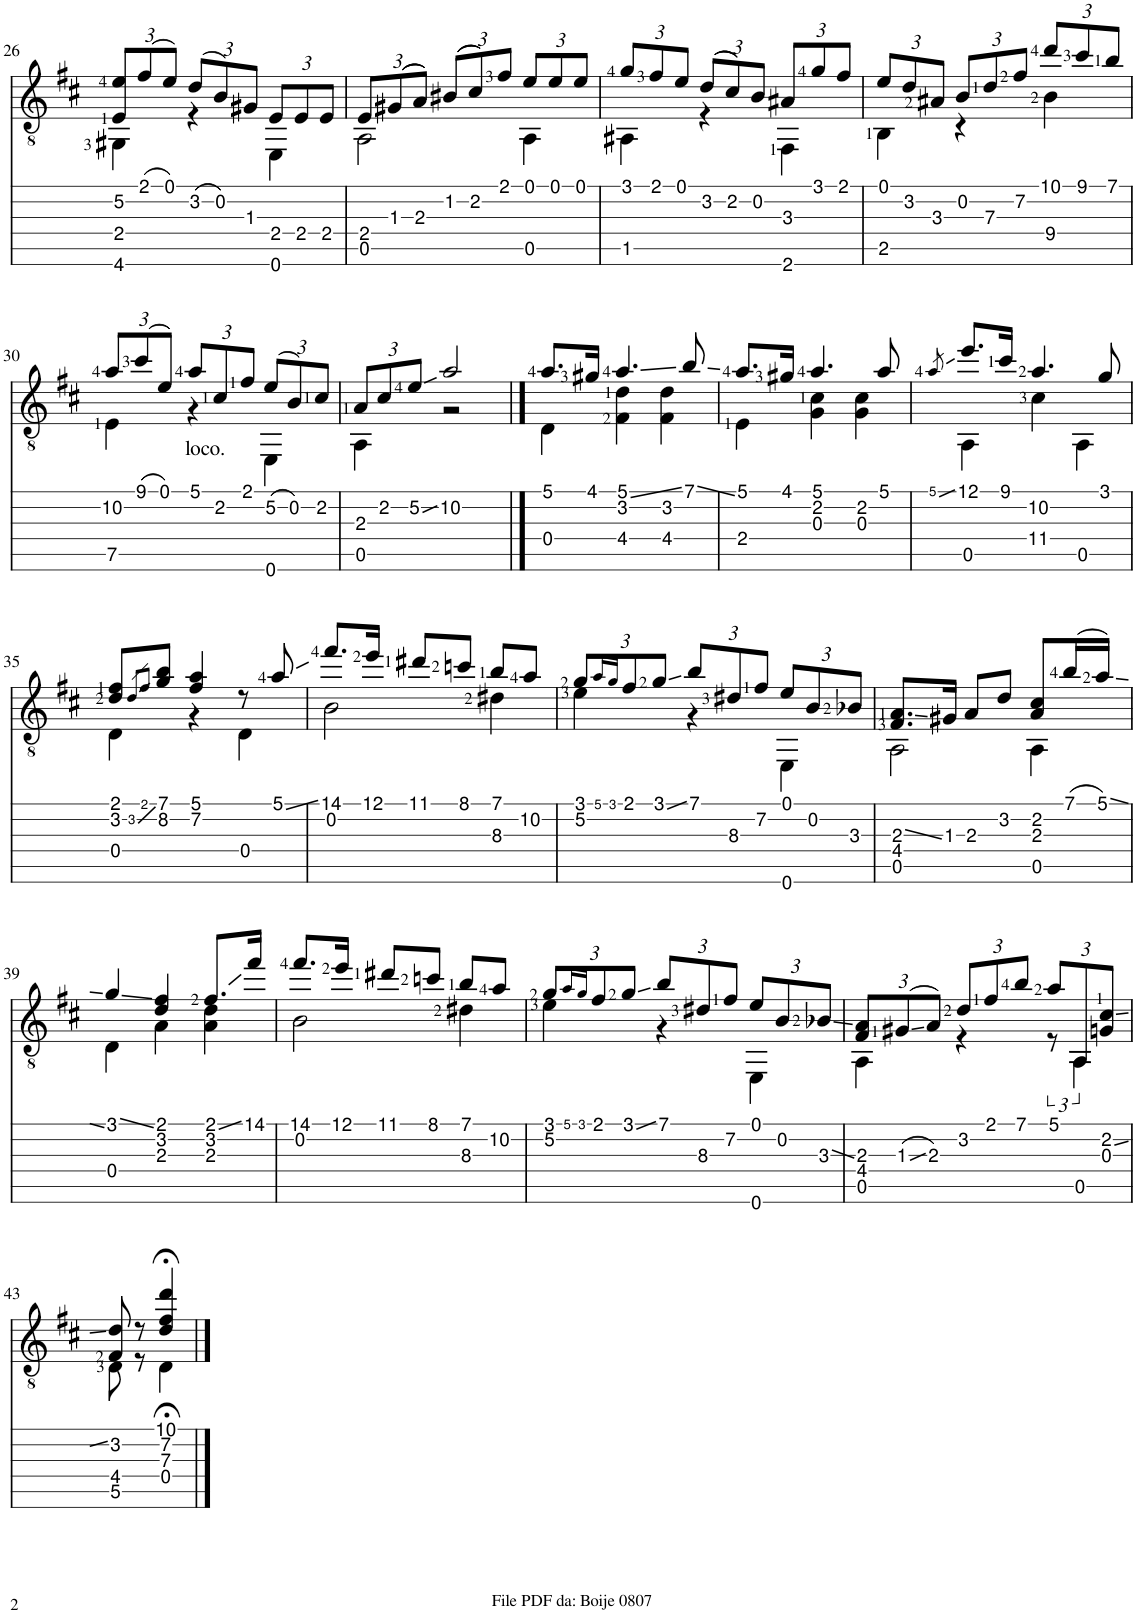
**kern	**kern
*part1	*part1
*staff2	*staff1
*I"Guitar	*
*I'Guit.	*
!!LO:PB:g=z
*	*clefGv2
*k[f#c#]	*k[f#c#]
*M3/4	*M3/4
*Xbrackettup	*Xbrackettup
=26	=26
*^	*^
12E\ 12e\L	4GG#	12E/ 12e/L	4GG#X\
12f#	.	(12f#/	.
12eJ	.	12e/J)	.
12dL	4r	(12d/L	4r
12B	.	12B/)	.
12G#J	.	12G#X/J	.
12EL	4EE	12E/L	4EE\
12E	.	12E/	.
12EJ	.	12E/J	.
=27	=27	=27	=27
12EL	2AA	12E/L	2AA\
12G#	.	((12G#X/	.
12AJ	.	12A/J))	.
12B#L	.	((12B#X/L	.
12c#	.	12c#/))	.
12f#J	.	12f#/J	.
12eL	4AA	12e/L	4AA\
12e	.	12e/	.
12eJ	.	12e/J	.
=28	=28	=28	=28
12gL	4AA#	12g/L	4AA#X\
12f#	.	12f#/	.
12eJ	.	12e/J	.
12dL	4r	((12d/L	4r
12c#	.	12c#/))	.
12BJ	.	12B/J	.
12A#L	4FF#	12A#X/L	4FF#\
12g	.	12g/	.
12f#J	.	12f#/J	.
=29	=29	=29	=29
12eL	4BB	12e/L	4BB\
12d	.	12d/	.
12A#J	.	12A#X/J	.
12BL	4r	12B/L	4r
12d	.	12d/	.
12f#J	.	12f#/J	.
12ddL	4B	12dd/L	4B\
12cc#	.	12cc#/	.
12bJ	.	12b/J	.
!!LO:LB:g=z	!!
=30	=30	=30	=30
12aL	4E	12a/L	4E\
12cc#	.	(12cc#/	.
12eJ	.	12e/J)	.
!LO:TX:a:t=loco.	!	!	!
12aL	4r	12a/L	4r
12c#	.	12c#/	.
12f#J	.	12f#/J	.
12eL	4EE	(12e/L	4EE\
12B	.	12B/)	.
12c#J	.	12c#/J	.
=31	=31	=31	=31
12AL	4AA	12A/L	4AA\
12c#	.	12c#/	.
12eJ	.	12e/J	.
2a	2r	2a/	2r
==32	==32	==32	==32
8.aL	4D	8.a/L	4D\
16g#XJk	.	16g#X/Jk	.
4.a	4F# 4d	4.a/	4F#\ 4d\
.	4F# 4d	.	4F#\ 4d\
8b	.	8b/	.
=33	=33	=33	=33
8.aL	4E	8.a/L	4E\
16g#XJk	.	16g#X/Jk	.
4.a	4G 4c#	4.a/	4G\ 4c#\
.	4G 4c#	.	4G\ 4c#\
8a	.	8a/	.
=34	=34	=34	=34
qa	.	8qa/	.
8.eeL	4AA	8.ee/L	4AA\
16cc#Jk	.	16cc#/Jk	.
4.a	4c#	4.a/	4c#\
.	4AA	.	4AA\
8g	.	8g/	.
!!LO:LB:g=z	!!
=35	=35	=35	=35
8d\ 8f#\L	4D	8d/ 8f#/L	4D\
qd	.	8qd/L	.
qf#	.	8qf#/J	.
8g\ 8b\J	.	8g/ 8b/J	.
4f# 4a	4r	4f#/ 4a/	4r
8r	4D	8r	4D\
8a	.	8a/	.
=36	=36	=36	=36
8.ff#L	2B	8.ff#/L	2B\
16eeJk	.	16ee/Jk	.
8dd#L	.	8dd#X/L	.
8ccJ	.	8ccn/J	.
8bL	4d#	8b/L	4d#X\
8aJ	.	8a/J	.
=37	=37	=37	=37
12gL	4e	12g/L	4e\
qa	.	16qa/LL	.
qg	.	16qg/JJ	.
12f#	.	12f#/	.
12gJ	.	12g/J	.
12bL	4r	12b/L	4r
12d#	.	12d#X/	.
12f#J	.	12f#/J	.
12eL	4EE	12e/L	4EE\
12B	.	12B/	.
12B-J	.	12B-X/J	.
=38	=38	=38	=38
8.F#\ 8.A\L	2AA	8.F#/ 8.A/L	2AA\
16G#Jk	.	16G#X/Jk	.
8AL	.	8A/L	.
8dJ	.	8d/J	.
8A\ 8c#\L	4AA	8A/ 8c#/L	4AA\
16bL	.	(16b/L	.
16aJJ	.	16a/JJ)	.
!!LO:LB:g=z	!!
=39	=39	=39	=39
4g	4D	4g/	4D\
4d 4f#	4A	4d/ 4f#/	4A\
8.f#L	4A 4d	8.f#/L	4A\ 4d\
16ff#Jk	.	16ff#/Jk	.
=40	=40	=40	=40
8.ff#L	2B	8.ff#/L	2B\
16eeJk	.	16ee/Jk	.
8dd#XL	.	8dd#X/L	.
8ccnJ	.	8ccn/J	.
8bL	4d#X	8b/L	4d#X\
8aJ	.	8a/J	.
=41	=41	=41	=41
12gL	4e	12g/L	4e\
qa	.	16qa/LL	.
qg	.	16qg/JJ	.
12f#	.	12f#/	.
12gJ	.	12g/J	.
12bL	4r	12b/L	4r
12d#X	.	12d#X/	.
12f#J	.	12f#/J	.
12eL	4EE	12e/L	4EE\
12B	.	12B/	.
12B-XJ	.	12B-X/J	.
=42	=42	=42	=42
12F#\ 12A\L	4AA	12F#/ 12A/L	4AA\
12G#	.	(12G#X/	.
12AJ	.	12A/J)	.
12dL	4r	12d/L	4r
12f#	.	12f#/	.
12bJ	.	12b/J	.
*	*	*	*brackettup
12aL	12r	12a/L	12r
12AA	6AA	12AA/	6AA\
12G\ 12c#\J	.	12Gn/ 12c#/J	.
!!LO:LB:g=z	!!
=43	=43	=43	=43
8F# 8d	8D	8F#/ 8d/	8D\
8r	8r	8r	8r
4d;< 4f#;< 4dd;<	4D	4d/;< 4f#/;< 4dd/;<	4D\
*v	*v	*	*
*	*v	*v
==	==
*-	*-
